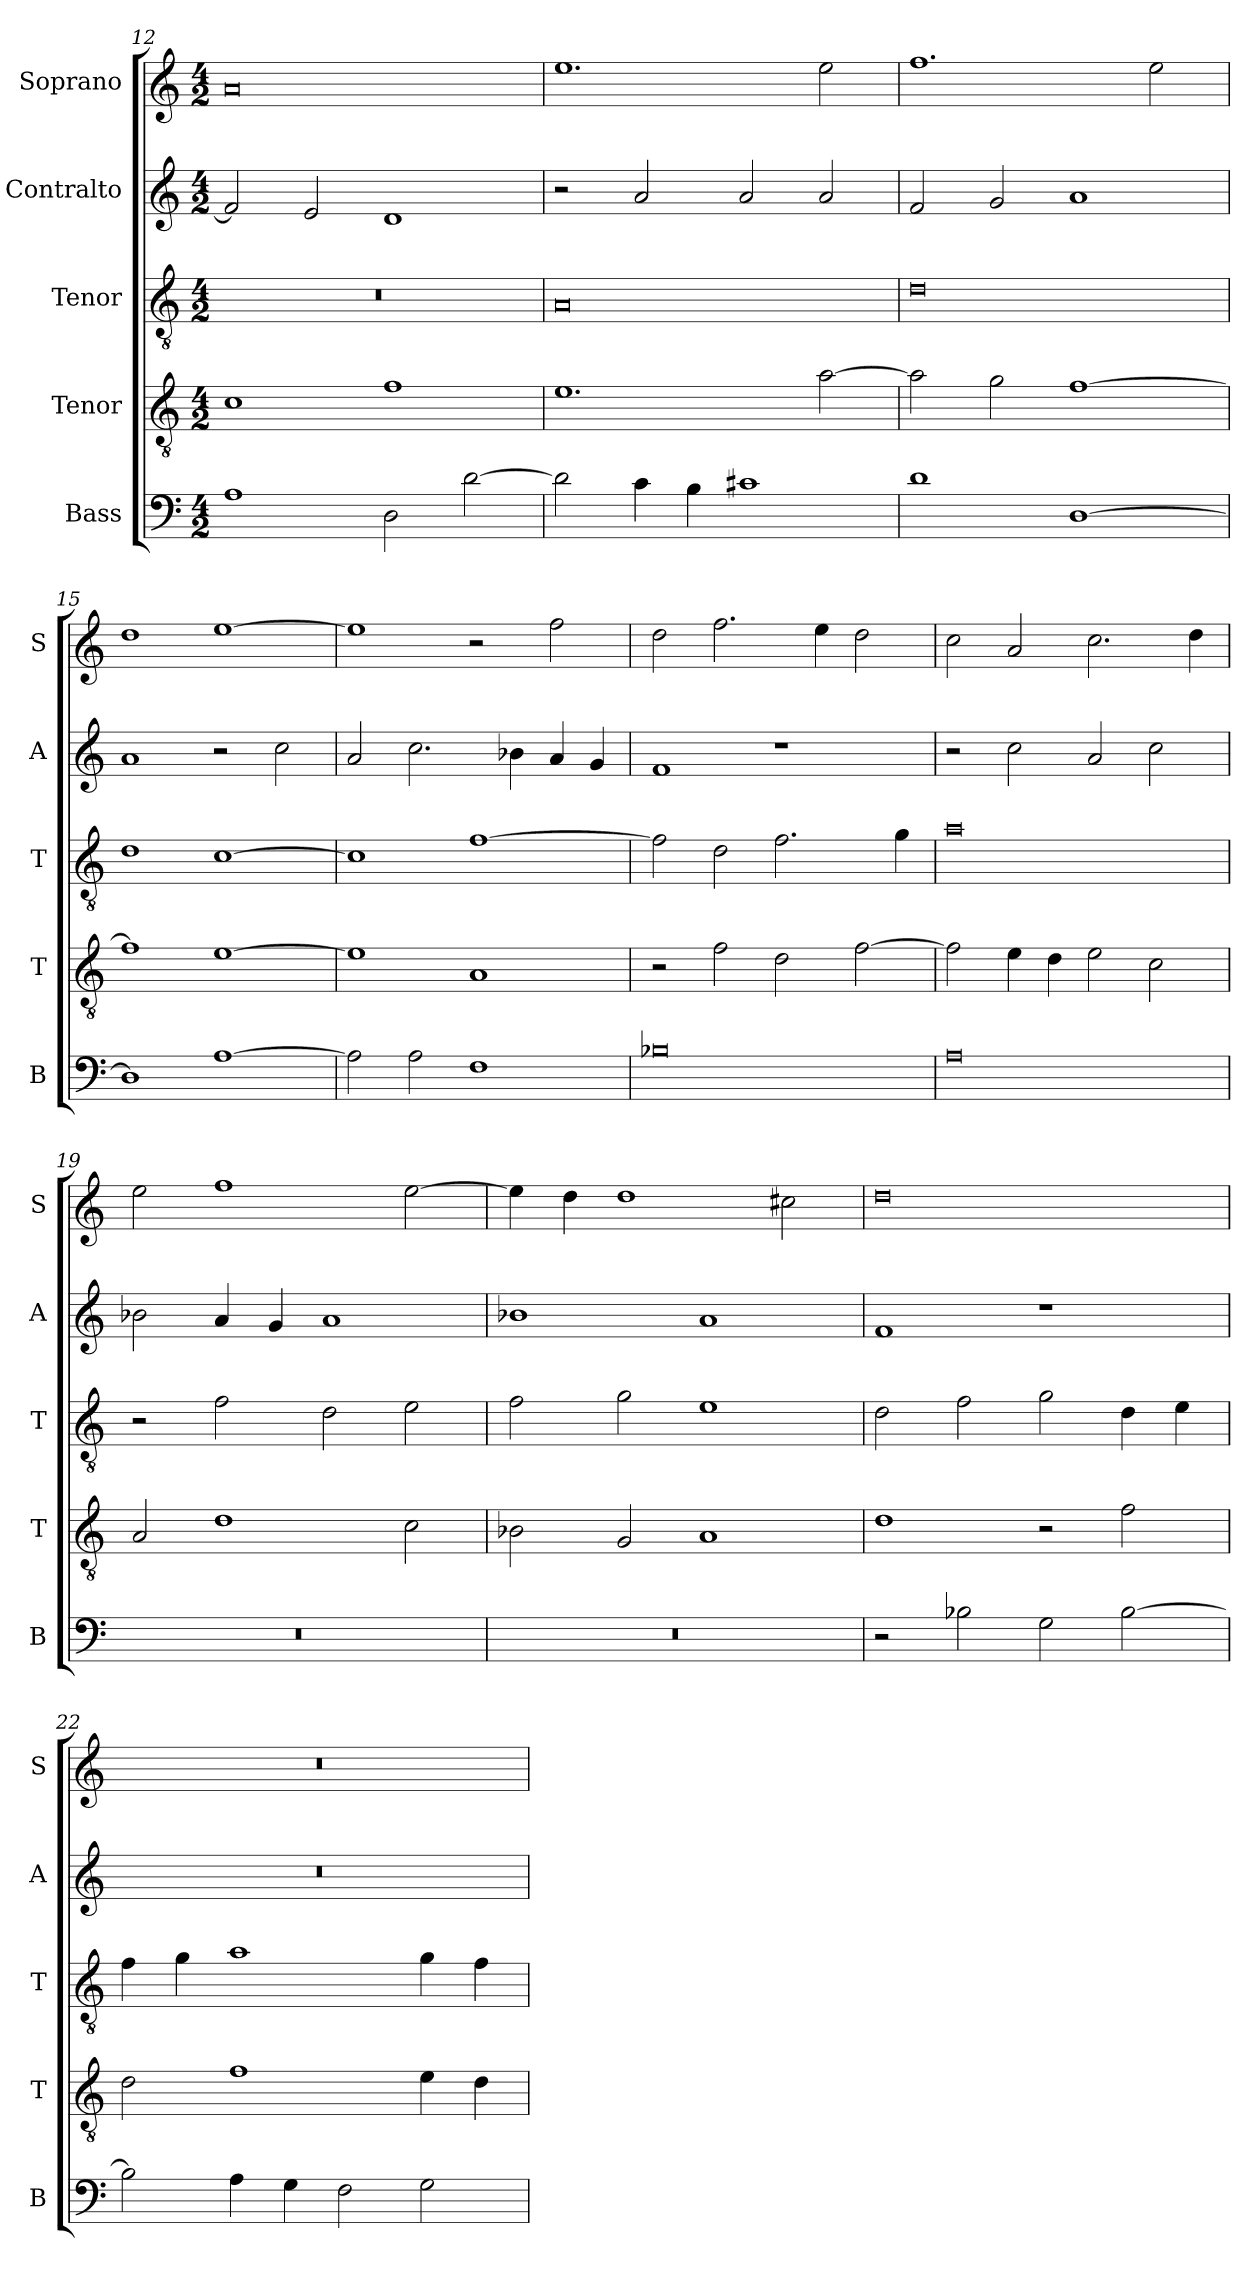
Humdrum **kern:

**kern	**kern	**kern	**kern	**kern
*part5	*part4	*part3	*part2	*part1
*staff5	*staff4	*staff3	*staff2	*staff1
*I"Bass	*I"Tenor	*I"Tenor	*I"Contralto	*I"Soprano
*I'B	*I'T	*I'T	*I'A	*I'S
*clefF4	*clefGv2	*clefGv2	*clefG2	*clefG2
*k[]	*k[]	*k[]	*k[]	*k[]
*D:dor	*D:dor	*D:dor	*D:dor	*D:dor
*M4/2	*M4/2	*M4/2	*M4/2	*M4/2
=12	=12	=12	=12	=12
1A	1c	0r	2f]	0a
.	.	.	2e	.
2D	1f	.	1d	.
[2d	.	.	.	.
=13	=13	=13	=13	=13
2d]	1.e	0A	2r	1.ee
4c	.	.	2a	.
4B	.	.	.	.
1c#X	.	.	2a	.
.	[2a	.	2a	2ee
=14	=14	=14	=14	=14
1d	2a]	0d	2f	1.ff
.	2g	.	2g	.
[1D	[1f	.	1a	.
.	.	.	.	2ee
=15	=15	=15	=15	=15
1D]	1f]	1d	1a	1dd
[1A	[1e	[1c	2r	[1ee
.	.	.	2cc	.
=16	=16	=16	=16	=16
2A]	1e]	1c]	2a	1ee]
2A	.	.	2.cc	.
1F	1A	[1f	.	2r
.	.	.	4b-X	.
.	.	.	4a	2ff
.	.	.	4g	.
=17	=17	=17	=17	=17
0B-X	2r	2f]	1f	2dd
.	2f	2d	.	2.ff
.	2d	2.f	1r	.
.	.	.	.	4ee
.	[2f	.	.	2dd
.	.	4g	.	.
=18	=18	=18	=18	=18
0A	2f]	0a	2r	2cc
.	4e	.	2cc	2a
.	4d	.	.	.
.	2e	.	2a	2.cc
.	2c	.	2cc	.
.	.	.	.	4dd
=19	=19	=19	=19	=19
0r	2A	2r	2b-X	2ee
.	1d	2f	4a	1ff
.	.	.	4g	.
.	.	2d	1a	.
.	2c	2e	.	[2ee
=20	=20	=20	=20	=20
0r	2B-X	2f	1b-X	4ee]
.	.	.	.	4dd
.	2G	2g	.	1dd
.	1A	1e	1a	.
.	.	.	.	2cc#X
=21	=21	=21	=21	=21
2r	1d	2d	1f	0dd
2B-X	.	2f	.	.
2G	2r	2g	1r	.
[2B-	2f	4d	.	.
.	.	4e	.	.
=22	=22	=22	=22	=22
2B-]	2d	4f	0r	0r
.	.	4g	.	.
4A	1f	1a	.	.
4G	.	.	.	.
2F	.	.	.	.
2G	4e	4g	.	.
.	4d	4f	.	.
=	=	=	=	=
*-	*-	*-	*-	*-
